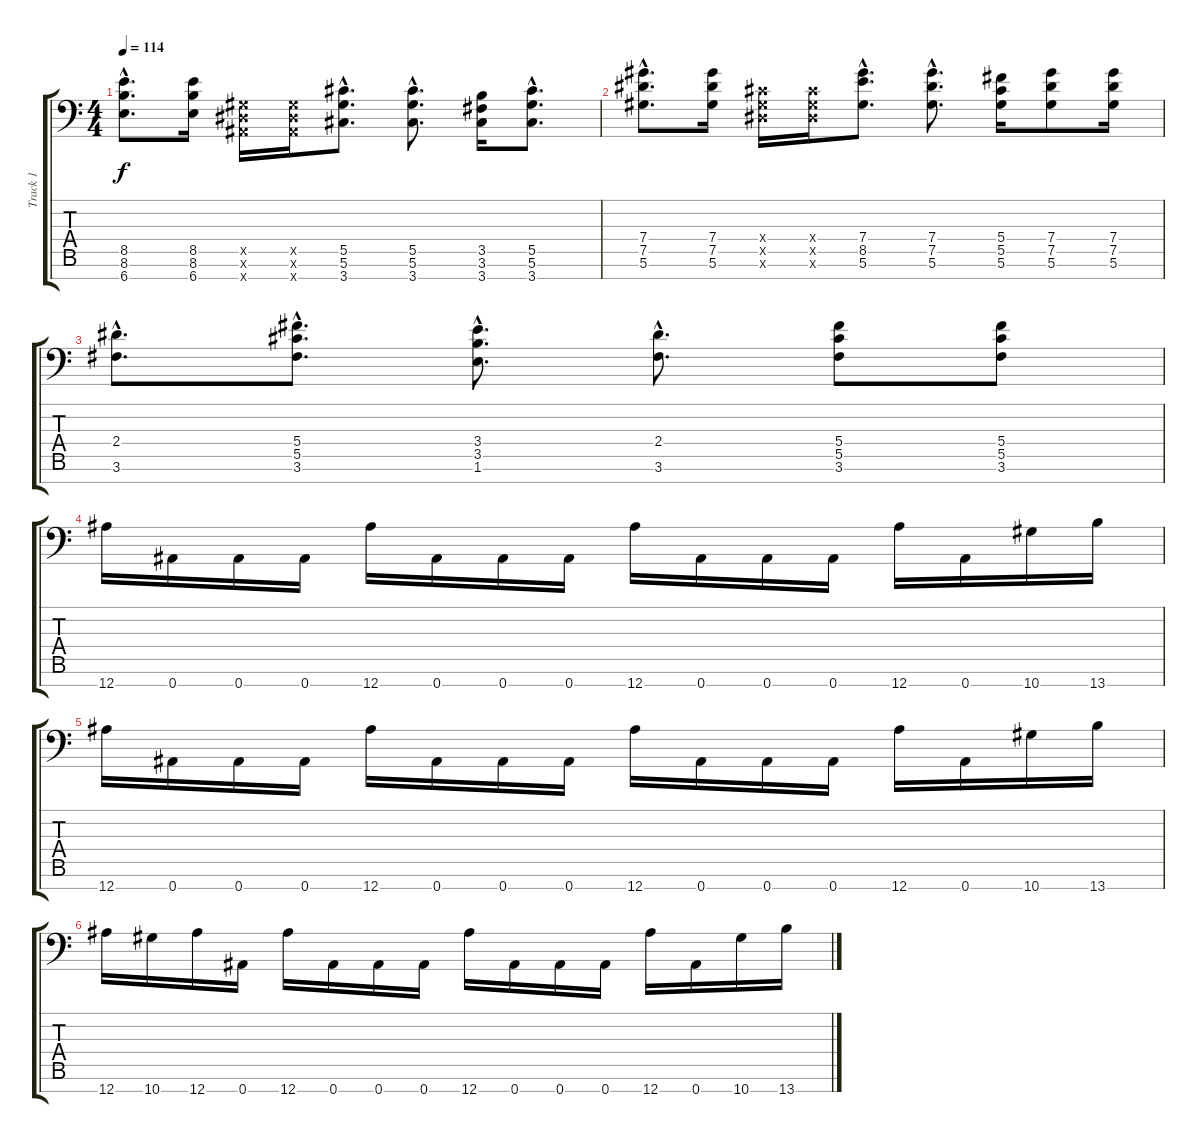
\track ("Track 1" "Track 1") {instrument distortionguitar}
\staff {score tabs}
\tuning (Eb4 Bb3 Gb3 Db3 Ab2 Eb2 Bb1) {hide}
\ts (4 4)
\tempo 114
\clef f4
\ks c
(8.5{hac} 8.6{hac} 6.7{hac}).8{d dy f} (8.5 8.6 6.7).16 (0.5{x} 0.6{x} 0.7{x}).16 (0.5{x} 0.6{x} 0.7{x}).16 (5.5{hac} 5.6{hac} 3.7{hac}).8{d} (5.5{hac} 5.6{hac} 3.7{hac}).8{d} (3.5 3.6 3.7).16 (5.5{hac} 5.6{hac} 3.7{hac}).8{d} |
(7.4{hac} 7.5{hac} 5.6{hac}).8{d} (7.4 7.5 5.6).16 (0.4{x} 0.5{x} 0.6{x}).16 (0.4{x} 0.5{x} 0.6{x}).16 (7.4{hac} 8.5{hac} 5.6{hac}).8{d} (7.4{hac} 7.5{hac} 5.6{hac}).8{d} (5.4 5.5 5.6).16 (7.4 7.5 5.6).8 (7.4 7.5 5.6).16 |
(2.4{hac} 3.6{hac}).8{d} (5.4{hac} 5.5{hac} 3.6{hac}).8{d} (3.4{hac} 3.5{hac} 1.6{hac}).8{d} (2.4{hac} 3.6{hac}).8{d} (5.4 5.5 3.6).8 (5.4 5.5 3.6).8 |
12.7.16 0.7.16 0.7.16 0.7.16 12.7.16 0.7.16 0.7.16 0.7.16 12.7.16 0.7.16 0.7.16 0.7.16 12.7.16 0.7.16 10.7.16 13.7.16 |
12.7.16 0.7.16 0.7.16 0.7.16 12.7.16 0.7.16 0.7.16 0.7.16 12.7.16 0.7.16 0.7.16 0.7.16 12.7.16 0.7.16 10.7.16 13.7.16 |
12.7.16 10.7.16 12.7.16 0.7.16 12.7.16 0.7.16 0.7.16 0.7.16 12.7.16 0.7.16 0.7.16 0.7.16 12.7.16 0.7.16 10.7.16 13.7.16
